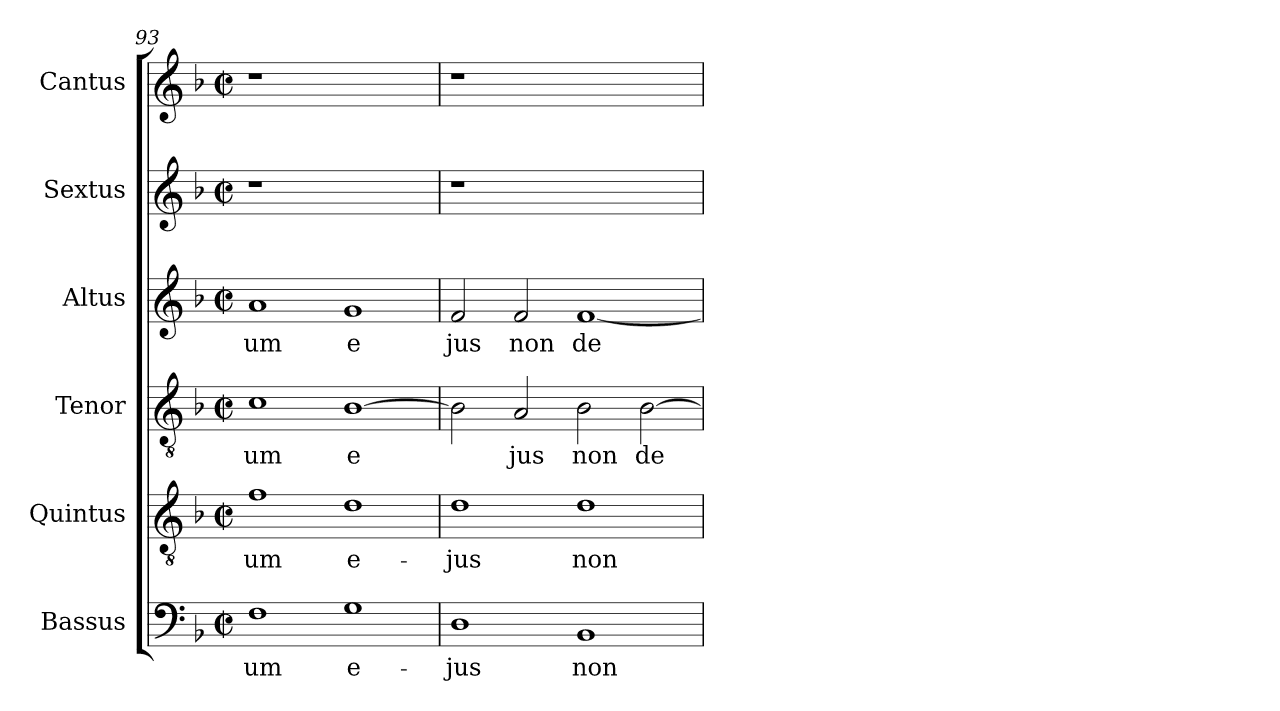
**kern	**text	**kern	**text	**kern	**text	**kern	**text	**kern	**kern
*part6	*part6	*part5	*part5	*part4	*part4	*part3	*part3	*part2	*part1
*staff6	*staff6	*staff5	*staff5	*staff4	*staff4	*staff3	*staff3	*staff2	*staff1
*I"Bassus	*	*I"Quintus	*	*I"Tenor	*	*I"Altus	*	*I"Sextus	*I"Cantus
*I'B	*	*I'Q	*	*I'T	*	*I'A	*	*I'S	*I'C
*clefF4	*	*clefGv2	*	*clefGv2	*	*clefG2	*	*clefG2	*clefG2
*k[b-]	*	*k[b-]	*	*k[b-]	*	*k[b-]	*	*k[b-]	*k[b-]
*F:	*	*F:	*	*F:	*	*F:	*	*F:	*F:
*M2/2	*	*M2/2	*	*M2/2	*	*M2/2	*	*M2/2	*M2/2
*met(c|)	*	*met(c|)	*	*met(c|)	*	*met(c|)	*	*met(c|)	*met(c|)
=93	=93	=93	=93	=93	=93	=93	=93	=93	=93
!	!LO:LY:b:cj	!	!LO:LY:b:cj	!	!LO:LY:b:cj	!	!LO:LY:b:cj	!	!
1F	-um	1f	-um	1c	um	1a	um	1r	1r
!	!LO:LY:b:cj	!	!LO:LY:b:cj	!	!LO:LY:b:cj	!	!LO:LY:b:cj	!	!
1G	e-	1d	e-	[>1B-	e	1g	e	1ryy	1ryy
=94	=94	=94	=94	=94	=94	=94	=94	=94	=94
!	!LO:LY:b:cj	!	!LO:LY:b:cj	!	!LO:LY:b:cj	!	!LO:LY:b:cj	!	!
1D	-jus	1d	-jus	2B-\]	.	2f/	jus	1r	1r
!	!	!	!	!	!LO:LY:b:cj	!	!LO:LY:b:cj	!	!
.	.	.	.	2A/	jus	2f/	non	.	.
!	!LO:LY:b:cj	!	!LO:LY:b:cj	!	!LO:LY:b:cj	!	!LO:LY:b:cj	!	!
1BB-	non	1d	non	2B-\	non	[<1f	de	1ryy	1ryy
!	!	!	!	!	!LO:LY:b:cj	!	!	!	!
.	.	.	.	[>2B-\	de	.	.	.	.
=	=	=	=	=	=	=	=	=	=
*-	*-	*-	*-	*-	*-	*-	*-	*-	*-
